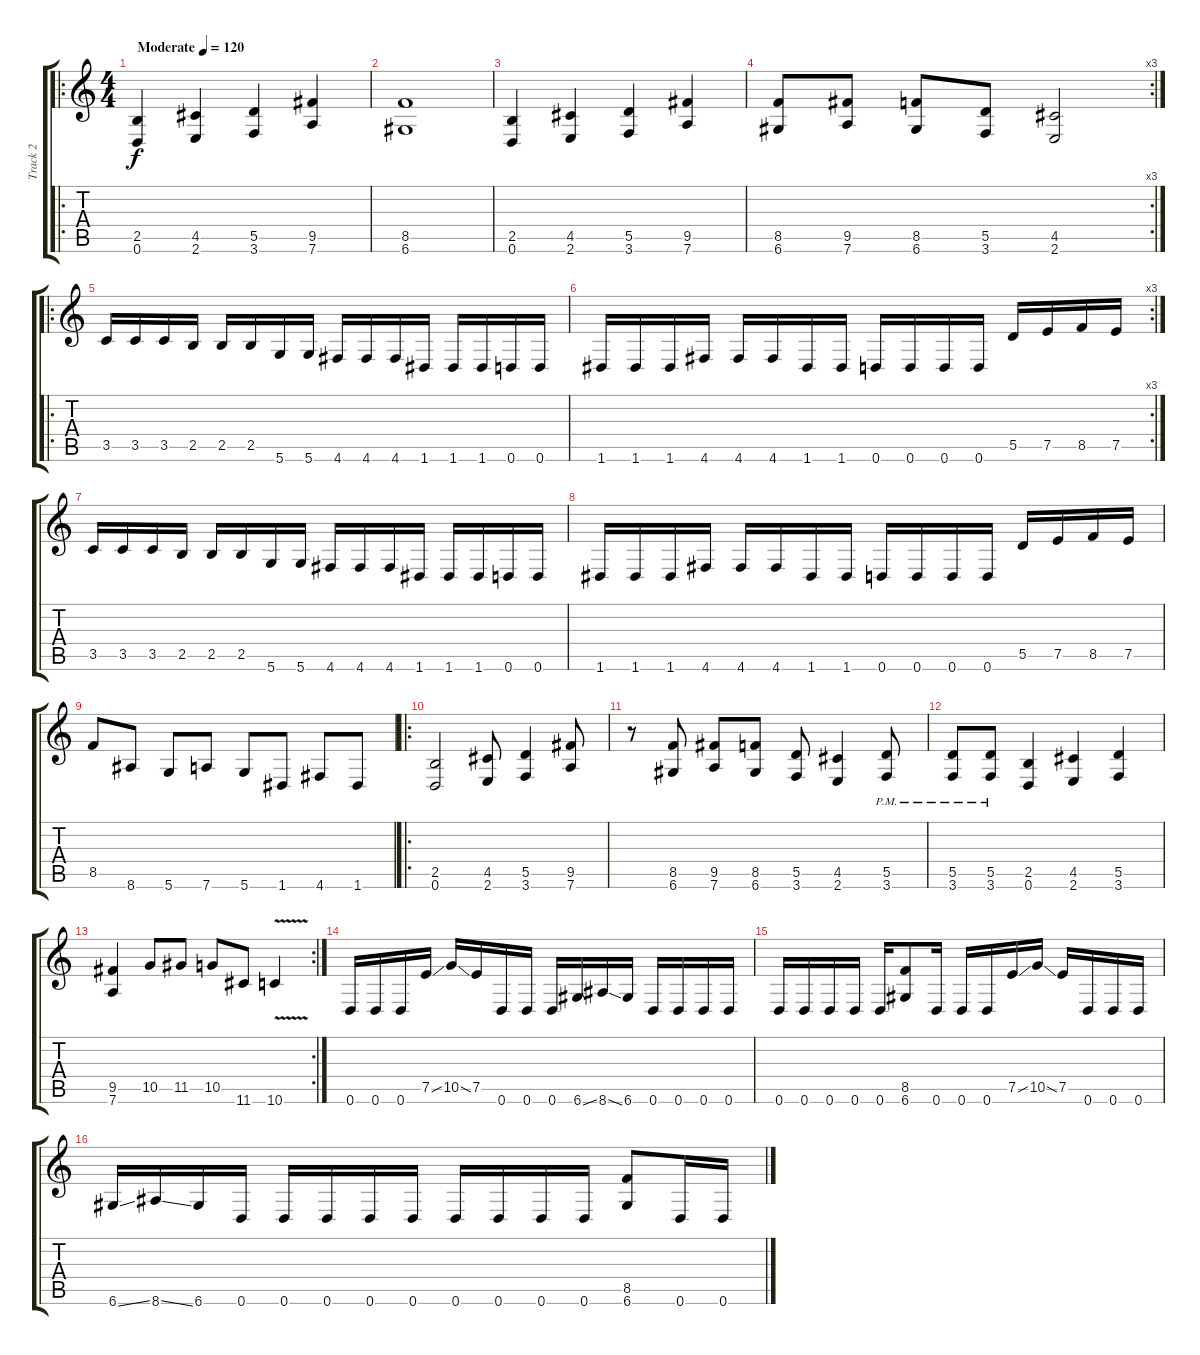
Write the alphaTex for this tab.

\track ("Track 2" "Track 2") {instrument overdrivenguitar}
\staff {score tabs}
\tuning (E4 B3 G3 D3 A2 D2) {hide}
\ro
\ts (4 4)
\tempo (120 "Moderate")
\clef g2
\ks c
(2.5 0.6).4{dy f instrument overdrivenguitar} (4.5 2.6).4 (5.5 3.6).4 (9.5 7.6).4 |
(8.5 6.6).1 |
(2.5 0.6).4 (4.5 2.6).4 (5.5 3.6).4 (9.5 7.6).4 |
\rc 3
(8.5 6.6).8 (9.5 7.6).8 (8.5 6.6).8 (5.5 3.6).8 (4.5 2.6).2 |
\ro
3.5.16 3.5.16 3.5.16 2.5.16 2.5.16 2.5.16 5.6.16 5.6.16 4.6.16 4.6.16 4.6.16 1.6.16 1.6.16 1.6.16 0.6.16 0.6.16 |
\rc 3
1.6.16 1.6.16 1.6.16 4.6.16 4.6.16 4.6.16 1.6.16 1.6.16 0.6.16 0.6.16 0.6.16 0.6.16 5.5.16 7.5.16 8.5.16 7.5.16 |
3.5.16 3.5.16 3.5.16 2.5.16 2.5.16 2.5.16 5.6.16 5.6.16 4.6.16 4.6.16 4.6.16 1.6.16 1.6.16 1.6.16 0.6.16 0.6.16 |
1.6.16 1.6.16 1.6.16 4.6.16 4.6.16 4.6.16 1.6.16 1.6.16 0.6.16 0.6.16 0.6.16 0.6.16 5.5.16 7.5.16 8.5.16 7.5.16 |
8.5.8 8.6.8 5.6.8 7.6.8 5.6.8 1.6.8 4.6.8 1.6.8 |
\ro
(2.5 0.6).2 (4.5 2.6).8 (5.5 3.6).4 (9.5 7.6).8 |
r.8 (8.5 6.6).8 (9.5 7.6).8 (8.5 6.6).8 (5.5 3.6).8 (4.5 2.6).4 (5.5{pm} 3.6{pm}).8 |
(5.5{pm} 3.6{pm}).8 (5.5{pm} 3.6{pm}).8 (2.5 0.6).4 (4.5 2.6).4 (5.5 3.6).4 |
\rc 2
(9.5 7.6).4 10.5.8 11.5.8 10.5.8 11.6.8 10.6{v}.4 |
0.6.16 0.6.16 0.6.16 7.5{ss}.16 10.5{ss}.16 7.5.16 0.6.16 0.6.16 0.6.16 6.6{ss}.16 8.6{ss}.16 6.6.16 0.6.16 0.6.16 0.6.16 0.6.16 |
0.6.16 0.6.16 0.6.16 0.6.16 0.6.16 (8.5 6.6).8 0.6.16 0.6.16 0.6.16 7.5{ss}.16 10.5{ss}.16 7.5.16 0.6.16 0.6.16 0.6.16 |
6.6{ss}.16 8.6{ss}.16 6.6.16 0.6.16 0.6.16 0.6.16 0.6.16 0.6.16 0.6.16 0.6.16 0.6.16 0.6.16 (8.5 6.6).8 0.6.16 0.6.16
